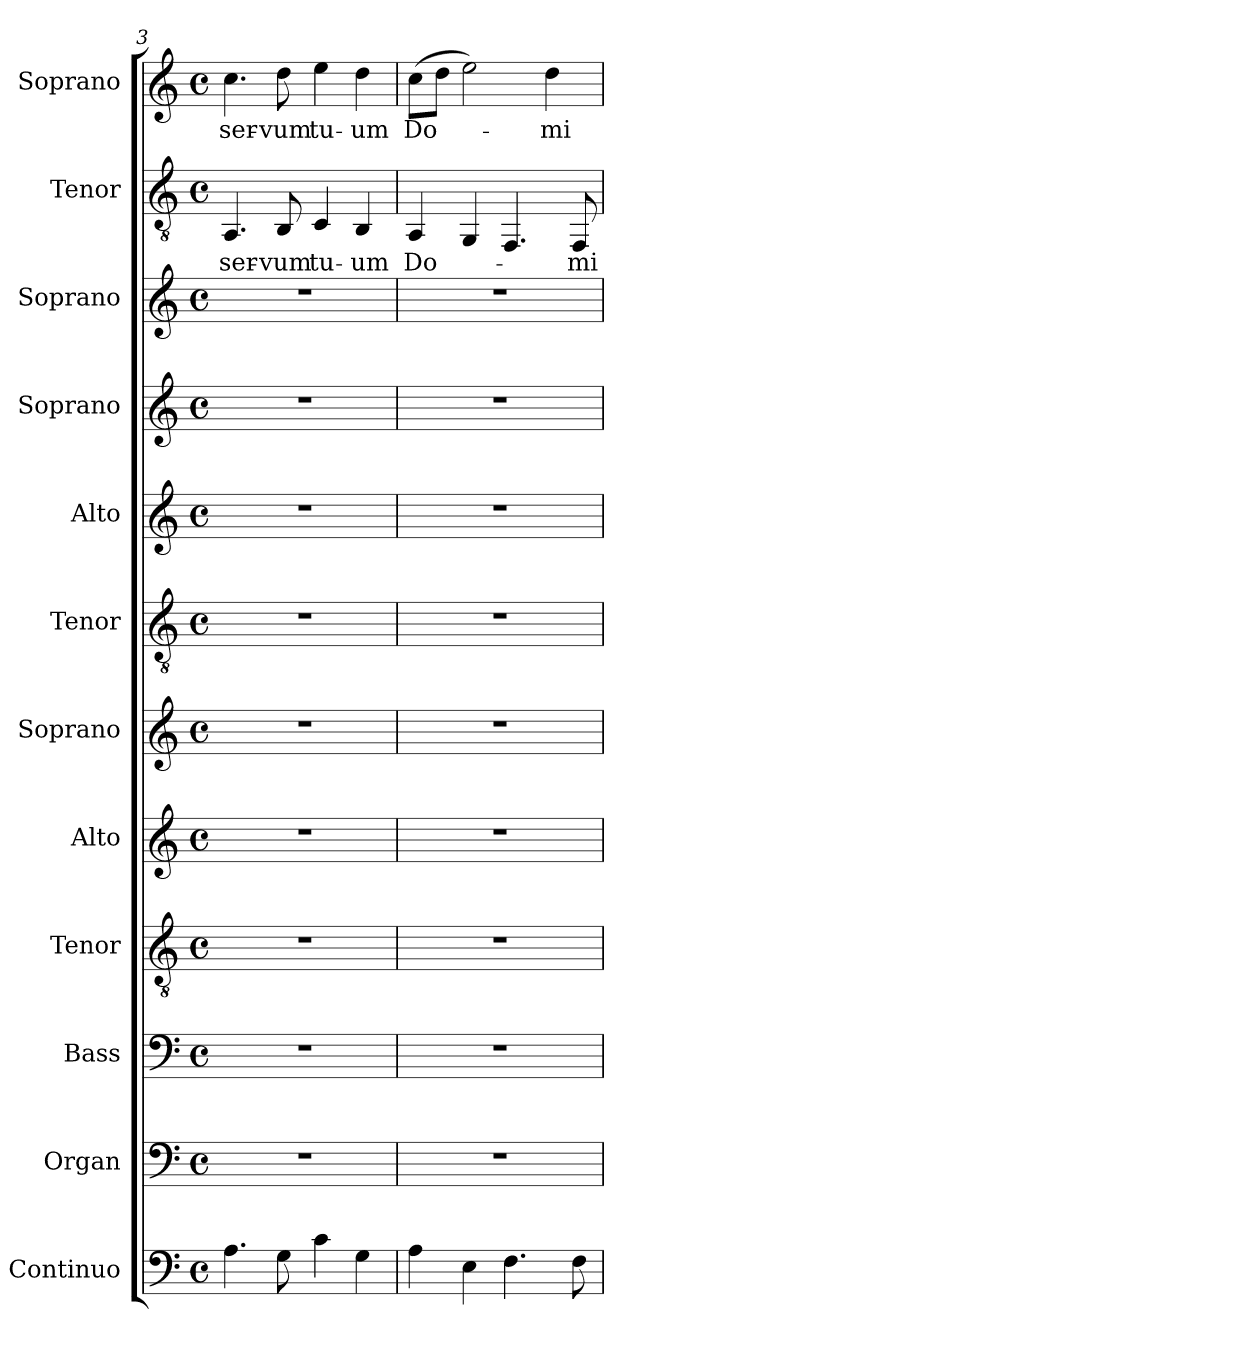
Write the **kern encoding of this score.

**kern	**kern	**kern	**kern	**kern	**kern	**kern	**kern	**kern	**kern	**kern	**text	**kern	**text
*part12	*part11	*part10	*part9	*part8	*part7	*part6	*part5	*part4	*part3	*part2	*part2	*part1	*part1
*staff12	*staff11	*staff10	*staff9	*staff8	*staff7	*staff6	*staff5	*staff4	*staff3	*staff2	*staff2	*staff1	*staff1
*I"Continuo	*I"Organ	*I"Bass	*I"Tenor	*I"Alto	*I"Soprano	*I"Tenor	*I"Alto	*I"Soprano	*I"Soprano	*I"Tenor	*	*I"Soprano	*
*I'Cont.	*I'Org.	*I'B.	*I'T.	*I'A.	*I'S.	*I'T.	*I'A.	*I'S.	*I'S.	*I'T.	*	*I'S.	*
*clefF4	*clefF4	*clefF4	*clefGv2	*clefG2	*clefG2	*clefGv2	*clefG2	*clefG2	*clefG2	*clefGv2	*	*clefG2	*
*	*	*	*ITrd7c12	*	*	*ITrd7c12	*	*	*	*	*	*	*
*k[]	*k[]	*k[]	*k[]	*k[]	*k[]	*k[]	*k[]	*k[]	*k[]	*k[]	*	*k[]	*
*C:	*C:	*C:	*C:	*C:	*C:	*C:	*C:	*C:	*C:	*C:	*	*C:	*
*M4/4	*M4/4	*M4/4	*M4/4	*M4/4	*M4/4	*M4/4	*M4/4	*M4/4	*M4/4	*M4/4	*	*M4/4	*
*met(c)	*met(c)	*met(c)	*met(c)	*met(c)	*met(c)	*met(c)	*met(c)	*met(c)	*met(c)	*met(c)	*	*met(c)	*
=3	=3	=3	=3	=3	=3	=3	=3	=3	=3	=3	=3	=3	=3
!	!	!	!	!	!	!	!	!	!	!	!LO:LY:b:color=#000000	!	!
!	!	!	!	!	!	!	!	!	!	!	!	!	!LO:LY:b:color=#000000
4.Ai\	1r	1r	1r	1r	1r	1r	1r	1r	1r	4.AAi/	ser-	4.cci\	ser-
!	!	!	!	!	!	!	!	!	!	!	!LO:LY:b:color=#000000	!	!
!	!	!	!	!	!	!	!	!	!	!	!	!	!LO:LY:b:color=#000000
8Gi\	.	.	.	.	.	.	.	.	.	8BBi/	-vum	8ddi\	-vum
!	!	!	!	!	!	!	!	!	!	!	!LO:LY:b:color=#000000	!	!
!	!	!	!	!	!	!	!	!	!	!	!	!	!LO:LY:b:color=#000000
4ci\	.	.	.	.	.	.	.	.	.	4Ci/	tu-	4eei\	tu-
!	!	!	!	!	!	!	!	!	!	!	!LO:LY:b:color=#000000	!	!
!	!	!	!	!	!	!	!	!	!	!	!	!	!LO:LY:b:color=#000000
4Gi\	.	.	.	.	.	.	.	.	.	4BBi/	-um	4ddi\	-um
=4	=4	=4	=4	=4	=4	=4	=4	=4	=4	=4	=4	=4	=4
!	!	!	!	!	!	!	!	!	!	!	!LO:LY:b:color=#000000	!	!
!	!	!	!	!	!	!	!	!	!	!	!	!	!LO:LY:b:color=#000000
4Ai\	1r	1r	1r	1r	1r	1r	1r	1r	1r	4AAi/	Do-	(8cci\L	Do-
.	.	.	.	.	.	.	.	.	.	.	.	8ddi\J	.
4Ei\	.	.	.	.	.	.	.	.	.	4GGi/	.	2eei\)	.
4.Fi\	.	.	.	.	.	.	.	.	.	4.FFi/	.	.	.
!	!	!	!	!	!	!	!	!	!	!	!	!	!LO:LY:b:color=#000000
.	.	.	.	.	.	.	.	.	.	.	.	4ddi\	-mi-
!	!	!	!	!	!	!	!	!	!	!	!LO:LY:b:color=#000000	!	!
8Fi\	.	.	.	.	.	.	.	.	.	8FFi/	-mi-	.	.
=	=	=	=	=	=	=	=	=	=	=	=	=	=
*-	*-	*-	*-	*-	*-	*-	*-	*-	*-	*-	*-	*-	*-
